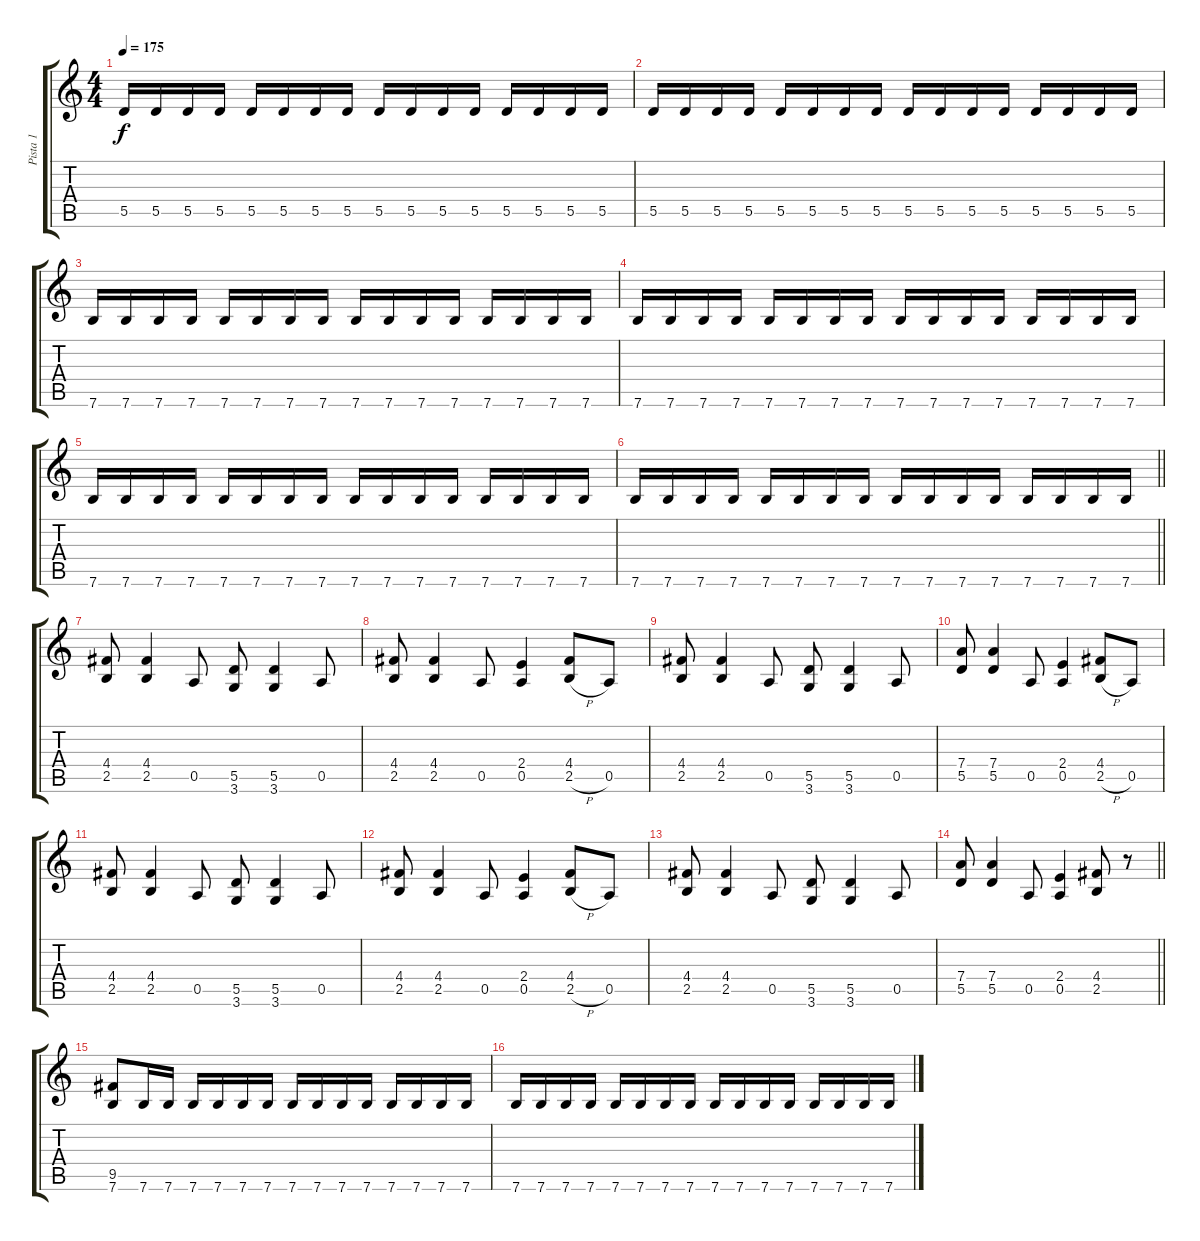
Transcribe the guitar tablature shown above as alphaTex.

\track ("Pista 1" "Pista 1") {instrument distortionguitar}
\staff {score tabs}
\tuning (E4 B3 G3 D3 A2 E2) {hide}
\ts (4 4)
\tempo 175
\clef g2
\ks c
5.5.16{dy f} 5.5.16 5.5.16 5.5.16 5.5.16 5.5.16 5.5.16 5.5.16 5.5.16 5.5.16 5.5.16 5.5.16 5.5.16 5.5.16 5.5.16 5.5.16 |
5.5.16 5.5.16 5.5.16 5.5.16 5.5.16 5.5.16 5.5.16 5.5.16 5.5.16 5.5.16 5.5.16 5.5.16 5.5.16 5.5.16 5.5.16 5.5.16 |
7.6.16 7.6.16 7.6.16 7.6.16 7.6.16 7.6.16 7.6.16 7.6.16 7.6.16 7.6.16 7.6.16 7.6.16 7.6.16 7.6.16 7.6.16 7.6.16 |
7.6.16 7.6.16 7.6.16 7.6.16 7.6.16 7.6.16 7.6.16 7.6.16 7.6.16 7.6.16 7.6.16 7.6.16 7.6.16 7.6.16 7.6.16 7.6.16 |
7.6.16 7.6.16 7.6.16 7.6.16 7.6.16 7.6.16 7.6.16 7.6.16 7.6.16 7.6.16 7.6.16 7.6.16 7.6.16 7.6.16 7.6.16 7.6.16 |
\barLineRight lightlight
7.6.16 7.6.16 7.6.16 7.6.16 7.6.16 7.6.16 7.6.16 7.6.16 7.6.16 7.6.16 7.6.16 7.6.16 7.6.16 7.6.16 7.6.16 7.6.16 |
(4.4 2.5).8 (4.4 2.5).4 0.5.8 (5.5 3.6).8 (5.5 3.6).4 0.5.8 |
(4.4 2.5).8 (4.4 2.5).4 0.5.8 (2.4 0.5).4 (4.4 2.5{h}).8 0.5.8 |
(4.4 2.5).8 (4.4 2.5).4 0.5.8 (5.5 3.6).8 (5.5 3.6).4 0.5.8 |
(7.4 5.5).8 (7.4 5.5).4 0.5.8 (2.4 0.5).4 (4.4 2.5{h}).8 0.5.8 |
(4.4 2.5).8 (4.4 2.5).4 0.5.8 (5.5 3.6).8 (5.5 3.6).4 0.5.8 |
(4.4 2.5).8 (4.4 2.5).4 0.5.8 (2.4 0.5).4 (4.4 2.5{h}).8 0.5.8 |
(4.4 2.5).8 (4.4 2.5).4 0.5.8 (5.5 3.6).8 (5.5 3.6).4 0.5.8 |
\barLineRight lightlight
(7.4 5.5).8 (7.4 5.5).4 0.5.8 (2.4 0.5).4 (4.4 2.5).8 r.8 |
(9.5 7.6).8 7.6.16 7.6.16 7.6.16 7.6.16 7.6.16 7.6.16 7.6.16 7.6.16 7.6.16 7.6.16 7.6.16 7.6.16 7.6.16 7.6.16 |
7.6.16 7.6.16 7.6.16 7.6.16 7.6.16 7.6.16 7.6.16 7.6.16 7.6.16 7.6.16 7.6.16 7.6.16 7.6.16 7.6.16 7.6.16 7.6.16
